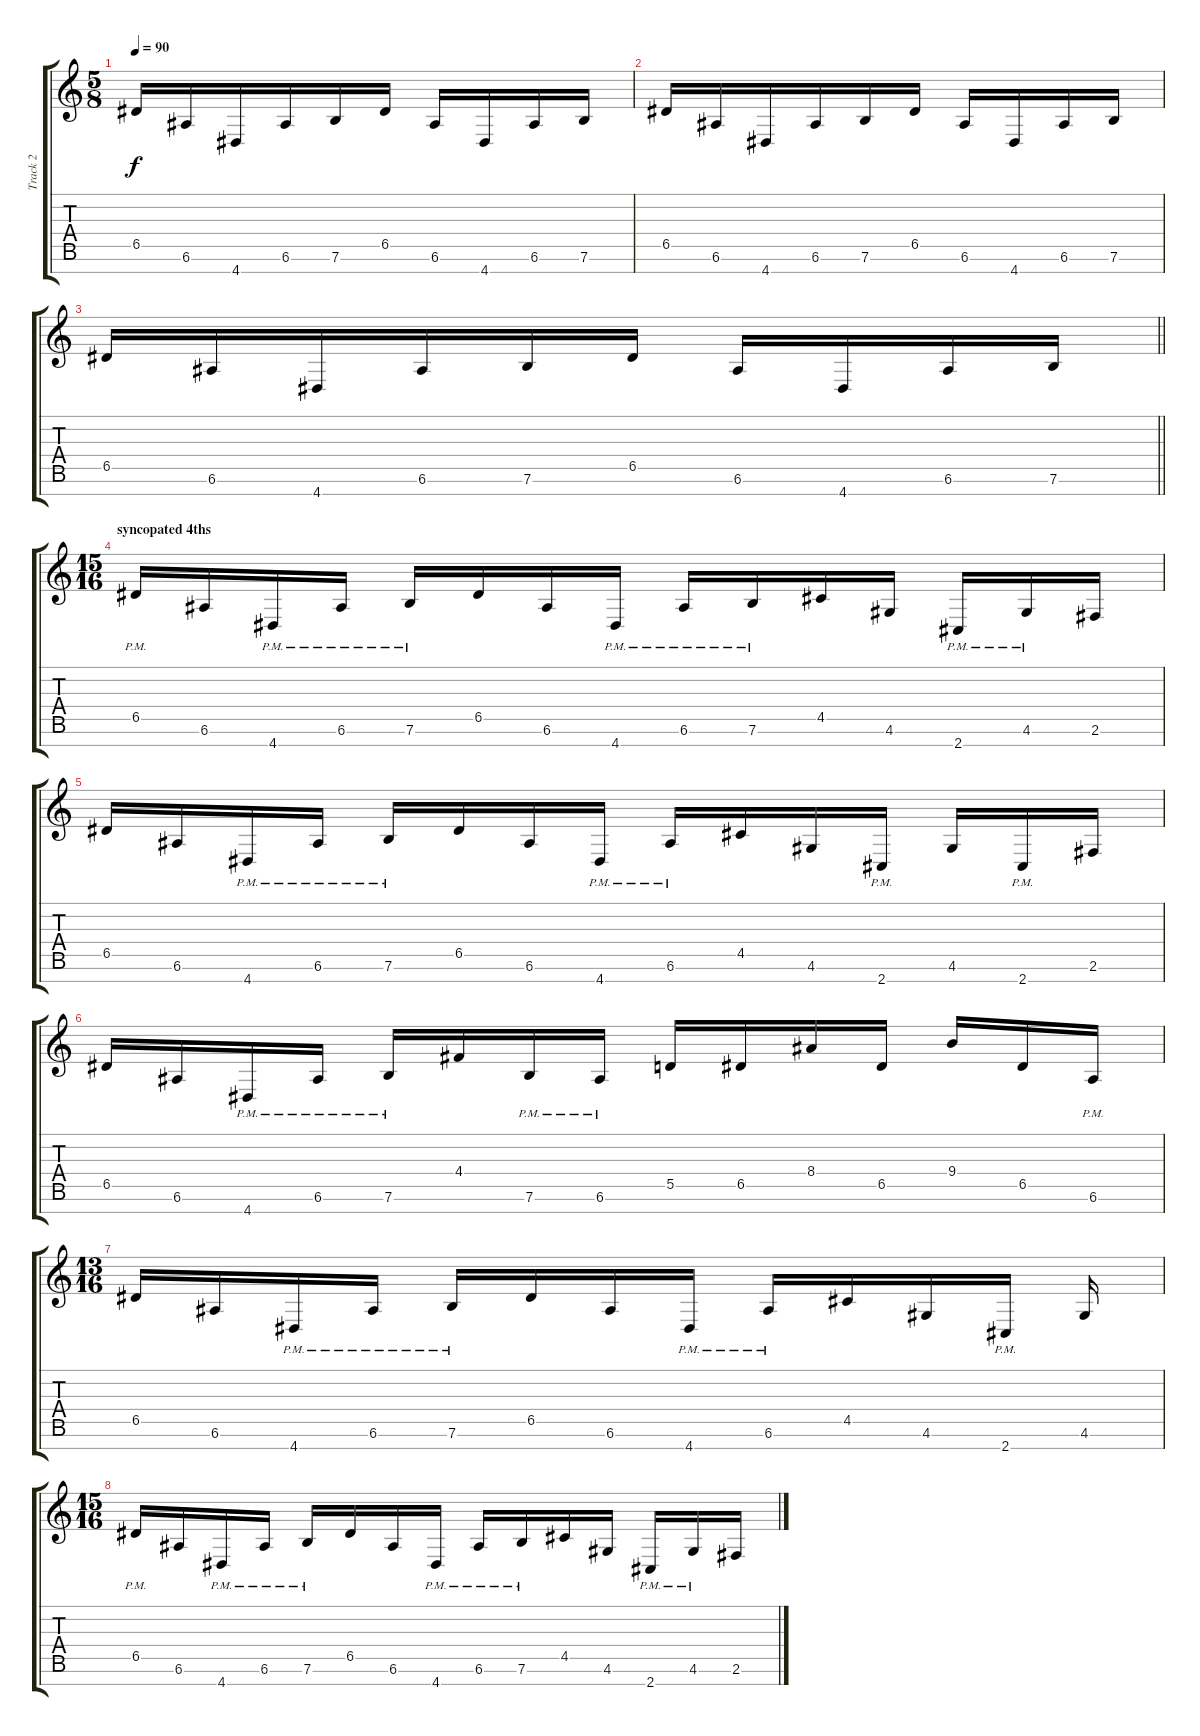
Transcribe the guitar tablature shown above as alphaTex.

\track ("Track 2" "Track 2") {instrument distortionguitar}
\staff {score tabs}
\tuning (E4 B3 G3 D3 A2 E2 B1) {hide}
\ts (5 8)
\tempo 90
\clef g2
\ks c
6.5.16{dy f} 6.6.16 4.7.16 6.6.16 7.6.16 6.5.16 6.6.16 4.7.16 6.6.16 7.6.16 |
6.5.16 6.6.16 4.7.16 6.6.16 7.6.16 6.5.16 6.6.16 4.7.16 6.6.16 7.6.16 |
\barLineRight lightlight
6.5.16 6.6.16 4.7.16 6.6.16 7.6.16 6.5.16 6.6.16 4.7.16 6.6.16 7.6.16 |
\ts (15 16)
\section ("" "syncopated 4ths")
6.5{pm}.16 6.6.16 4.7{pm}.16 6.6{pm}.16 7.6{pm}.16 6.5.16 6.6.16 4.7{pm}.16 6.6{pm}.16 7.6{pm}.16 4.5.16 4.6.16 2.7{pm}.16 4.6{pm}.16 2.6.16 |
6.5.16 6.6.16 4.7{pm}.16 6.6{pm}.16 7.6{pm}.16 6.5.16 6.6.16 4.7{pm}.16 6.6{pm}.16 4.5.16 4.6.16 2.7{pm}.16 4.6.16 2.7{pm}.16 2.6.16 |
6.5.16 6.6.16 4.7{pm}.16 6.6{pm}.16 7.6{pm}.16 4.4.16 7.6{pm}.16 6.6{pm}.16 5.5.16 6.5.16 8.4.16 6.5.16 9.4.16 6.5.16 6.6{pm}.16 |
\ts (13 16)
6.5.16 6.6.16 4.7{pm}.16 6.6{pm}.16 7.6{pm}.16 6.5.16 6.6.16 4.7{pm}.16 6.6{pm}.16 4.5.16 4.6.16 2.7{pm}.16 4.6.16 |
\ts (15 16)
6.5{pm}.16 6.6.16 4.7{pm}.16 6.6{pm}.16 7.6{pm}.16 6.5.16 6.6.16 4.7{pm}.16 6.6{pm}.16 7.6{pm}.16 4.5.16 4.6.16 2.7{pm}.16 4.6{pm}.16 2.6.16
